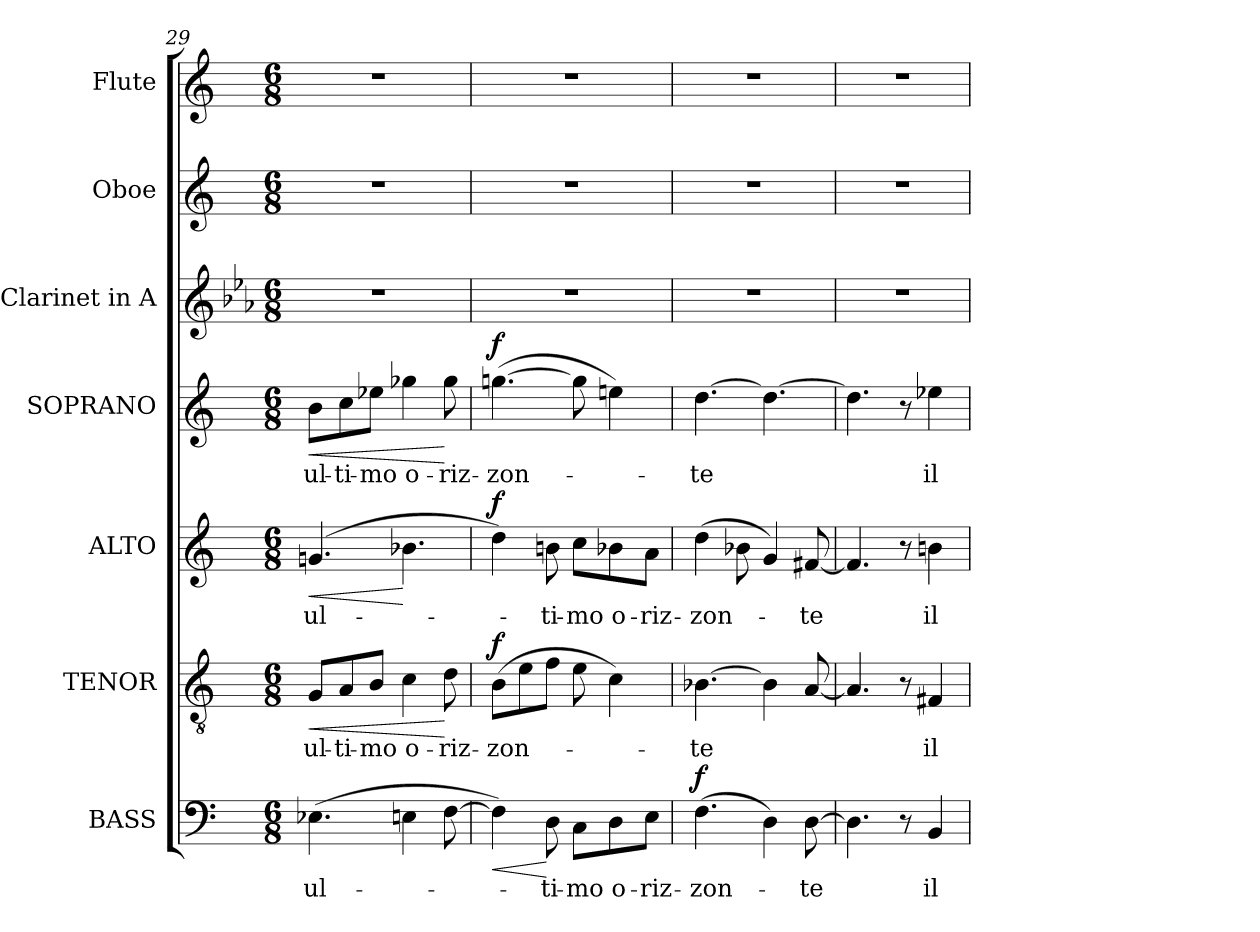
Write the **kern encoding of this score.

**kern	**text	**dynam	**kern	**text	**dynam	**kern	**text	**dynam	**kern	**text	**dynam	**kern	**kern	**kern
*part7	*part7	*part7	*part6	*part6	*part6	*part5	*part5	*part5	*part4	*part4	*part4	*part3	*part2	*part1
*staff7	*staff7	*staff7	*staff6	*staff6	*staff6	*staff5	*staff5	*staff5	*staff4	*staff4	*staff4	*staff3	*staff2	*staff1
*I"BASS	*	*	*I"TENOR	*	*	*I"ALTO	*	*	*I"SOPRANO	*	*	*I"Clarinet in A	*I"Oboe	*I"Flute
*I'B.	*	*	*I'T.	*	*	*I'A.	*	*	*I'S.	*	*	*I'Cl.	*I'Ob.	*I'Fl.
*clefF4	*	*	*clefGv2	*	*	*clefG2	*	*	*clefG2	*	*	*clefG2	*clefG2	*clefG2
*	*	*	*ITrd7c12	*	*	*	*	*	*	*	*	*ITrd2c3	*	*
*k[]	*	*	*k[]	*	*	*k[]	*	*	*k[]	*	*	*k[]	*k[]	*k[]
*C:	*	*	*C:	*	*	*C:	*	*	*C:	*	*	*C:	*C:	*C:
*M6/8	*	*	*M6/8	*	*	*M6/8	*	*	*M6/8	*	*	*M6/8	*M6/8	*M6/8
=29	=29	=29	=29	=29	=29	=29	=29	=29	=29	=29	=29	=29	=29	=29
!	!LO:LY:b:color=#000000	!	!	!	!	!	!	!	!	!	!	!	!	!
!	!	!	!	!LO:LY:b:color=#000000	!LO:HP:b	!	!	!	!	!	!	!	!	!
!	!	!	!	!	!	!	!LO:LY:b:color=#000000	!LO:HP:b	!	!	!	!	!	!
!	!	!	!	!	!	!	!	!	!	!LO:LY:b:color=#000000	!LO:HP:b	!LO:N:vis=1	!LO:N:vis=1	!LO:N:vis=1
(4.E-Xi\	ul-	.	8GGi/L	ul-	<	(4.gni/	ul-	<	8bi\L	ul-	<	2.r	2.r	2.r
!	!	!	!	!LO:LY:b:color=#000000	!	!	!	!	!	!	!	!	!	!
!	!	!	!	!	!	!	!	!	!	!LO:LY:b:color=#000000	!	!	!	!
.	.	.	8AAi/	-ti-	.	.	.	.	8cci\	-ti-	.	.	.	.
!	!	!	!	!LO:LY:b:color=#000000	!	!	!	!	!	!	!	!	!	!
!	!	!	!	!	!	!	!	!	!	!LO:LY:b:color=#000000	!	!	!	!
.	.	.	8BBi/J	-mo	.	.	.	.	8ee-Xi\J	-mo	.	.	.	.
!	!	!	!	!LO:LY:b:color=#000000	!	!	!	!	!	!	!	!	!	!
!	!	!	!	!	!	!	!	!	!	!LO:LY:b:color=#000000	!	!	!	!
4Eni\	.	.	4Ci\	o-	.	4.b-Xi\	.	[	4gg-Xi\	o-	.	.	.	.
!	!	!	!	!LO:LY:b:color=#000000	!	!	!	!	!	!	!	!	!	!
!	!	!	!	!	!	!	!	!	!	!LO:LY:b:color=#000000	!	!	!	!
[>8Fi\	.	.	8Di\	-riz-	[	.	.	.	8gg-i\	-riz-	[	.	.	.
=30	=30	=30	=30	=30	=30	=30	=30	=30	=30	=30	=30	=30	=30	=30
!	!	!LO:HP:b	!	!	!	!	!	!	!	!	!	!	!	!
!	!	!	!	!LO:LY:b:color=#000000	!	!	!	!	!	!	!	!	!	!
!	!	!	!	!	!	!	!	!	!	!LO:LY:b:color=#000000	!	!LO:N:vis=1	!LO:N:vis=1	!LO:N:vis=1
4Fi\])	.	<	(8BBi\L	-zon-	f	4ddi\)	.	f	([>4.ggni\	-zon-	f	2.r	2.r	2.r
.	.	.	8Ei\	.	.	.	.	.	.	.	.	.	.	.
!	!LO:LY:b:color=#000000	!	!	!	!	!	!	!	!	!	!	!	!	!
!	!	!	!	!	!	!	!LO:LY:b:color=#000000	!	!	!	!	!	!	!
8Di\	-ti-	[	8Fi\J	.	.	8bni\	-ti-	.	.	.	.	.	.	.
!	!LO:LY:b:color=#000000	!	!	!	!	!	!	!	!	!	!	!	!	!
!	!	!	!	!	!	!	!LO:LY:b:color=#000000	!	!	!	!	!	!	!
8Ci\L	-mo	.	8Ei\	.	.	8cci\L	-mo	.	8ggi\]	.	.	.	.	.
!	!LO:LY:b:color=#000000	!	!	!	!	!	!	!	!	!	!	!	!	!
!	!	!	!	!	!	!	!LO:LY:b:color=#000000	!	!	!	!	!	!	!
8Di\	o-	.	4Ci\)	.	.	8b-Xi\	o-	.	4eeni\)	.	.	.	.	.
!	!LO:LY:b:color=#000000	!	!	!	!	!	!	!	!	!	!	!	!	!
!	!	!	!	!	!	!	!LO:LY:b:color=#000000	!	!	!	!	!	!	!
8Ei\J	-riz-	.	.	.	.	8ai\J	-riz-	.	.	.	.	.	.	.
=31	=31	=31	=31	=31	=31	=31	=31	=31	=31	=31	=31	=31	=31	=31
!	!LO:LY:b:color=#000000	!	!	!	!	!	!	!	!	!	!	!	!	!
!	!	!	!	!LO:LY:b:color=#000000	!	!	!	!	!	!	!	!	!	!
!	!	!	!	!	!	!	!LO:LY:b:color=#000000	!	!	!	!	!	!	!
!	!	!	!	!	!	!	!	!	!	!LO:LY:b:color=#000000	!	!LO:N:vis=1	!LO:N:vis=1	!LO:N:vis=1
(4.Fi\	-zon-	f	[>4.BB-Xi\	-te	.	(4ddi\	-zon-	.	[>4.ddi\	-te	.	2.r	2.r	2.r
.	.	.	.	.	.	8b-Xi\	.	.	.	.	.	.	.	.
4Di\)	.	.	4BB-i\]	.	.	4gi/)	.	.	4.ddi\_>	.	.	.	.	.
!	!LO:LY:b:color=#000000	!	!	!	!	!	!	!	!	!	!	!	!	!
!	!	!	!	!	!	!	!LO:LY:b:color=#000000	!	!	!	!	!	!	!
[>8Di\	-te	.	[<8AAi/	.	.	[<8f#Xi/	-te	.	.	.	.	.	.	.
=32	=32	=32	=32	=32	=32	=32	=32	=32	=32	=32	=32	=32	=32	=32
!	!	!	!	!	!	!	!	!	!	!	!	!LO:N:vis=1	!LO:N:vis=1	!LO:N:vis=1
4.Di\]	.	.	4.AAi/]	.	.	4.f#i/]	.	.	4.ddi\]	.	.	2.r	2.r	2.r
8r	.	.	8r	.	.	8r	.	.	8r	.	.	.	.	.
!	!LO:LY:b:color=#000000	!	!	!	!	!	!	!	!	!	!	!	!	!
!	!	!	!	!LO:LY:b:color=#000000	!	!	!	!	!	!	!	!	!	!
!	!	!	!	!	!	!	!LO:LY:b:color=#000000	!	!	!	!	!	!	!
!	!	!	!	!	!	!	!	!	!	!LO:LY:b:color=#000000	!	!	!	!
4BBi/	il	.	4FF#Xi/	il	.	4bni\	il	.	4ee-Xi\	il	.	.	.	.
=	=	=	=	=	=	=	=	=	=	=	=	=	=	=
*-	*-	*-	*-	*-	*-	*-	*-	*-	*-	*-	*-	*-	*-	*-
